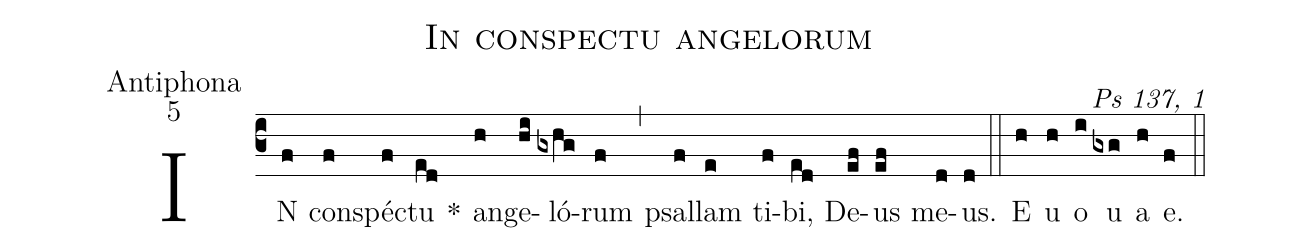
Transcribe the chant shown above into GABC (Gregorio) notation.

name:In conspectu angelorum;
office-part:Antiphona;
mode:5;
commentary:Ps 137, 1;
%%
(c3) IN(f) con(f)spé(f)ctu(ed) <sp>*</sp>() an(h)ge(hi)ló(gxhg)rum(f) (,) psal(f)lam(e) ti(f)bi,(ed) De(ef)us(ef) me(d)us.(d) (::)
<eu>E(h) u(h) o(i) u(gxg) a(h) e.(f) </eu>(::)
